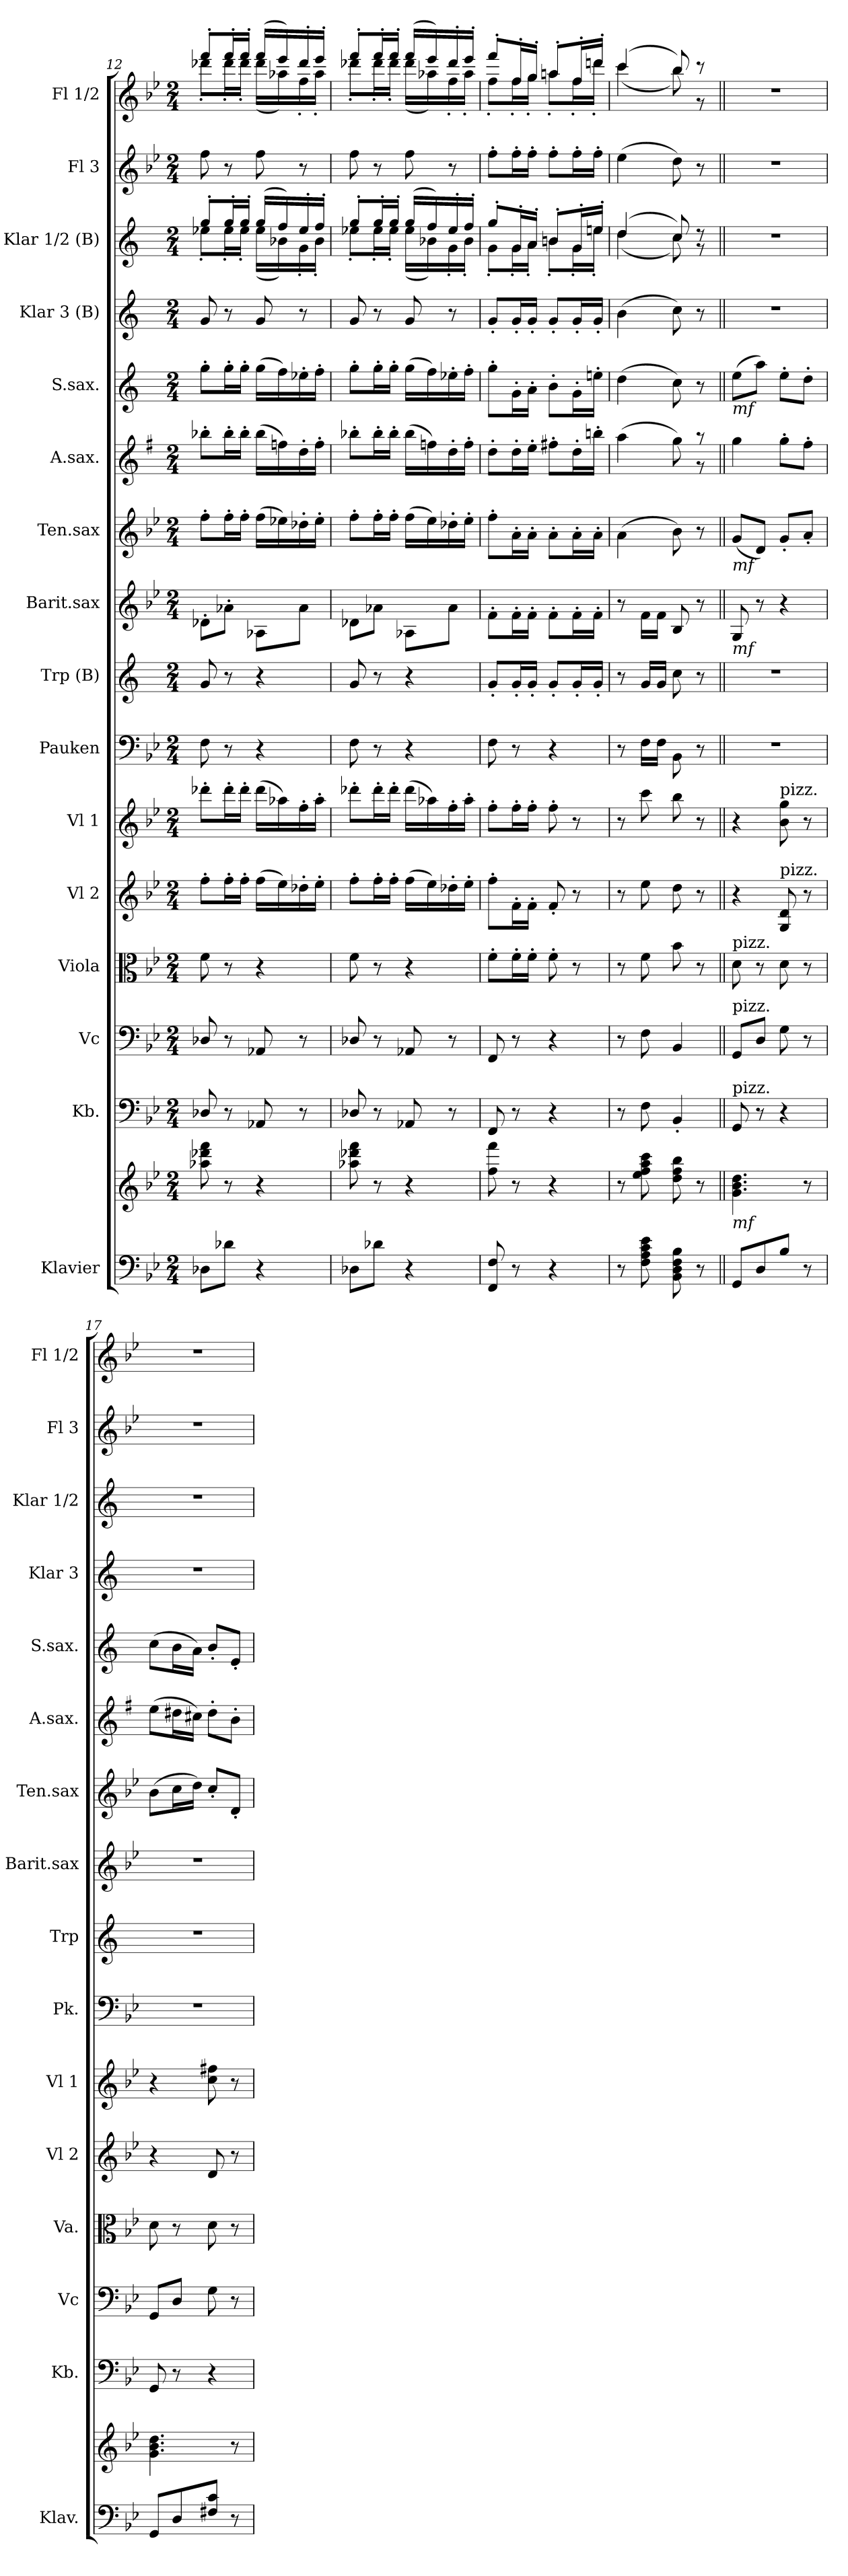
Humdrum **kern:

**kern	**kern	**kern	**kern	**kern	**kern	**kern	**kern	**kern	**kern	**kern	**kern	**kern	**kern	**kern	**kern	**kern
*part16	*part16	*part15	*part14	*part13	*part12	*part11	*part10	*part9	*part8	*part7	*part6	*part5	*part4	*part3	*part2	*part1
*staff17	*staff16	*staff15	*staff14	*staff13	*staff12	*staff11	*staff10	*staff9	*staff8	*staff7	*staff6	*staff5	*staff4	*staff3	*staff2	*staff1
*I"Klavier	*	*I"Kb.	*I"Vc	*I"Viola	*I"Vl 2	*I"Vl 1	*I"Pauken	*I"Trp (B)	*I"Barit.sax	*I"Ten.sax	*I"A.sax.	*I"S.sax.	*I"Klar 3 (B)	*I"Klar 1/2 (B)	*I"Fl 3	*I"Fl 1/2
*I'Klav.	*	*I'Kb.	*I'Vc	*I'Va.	*I'Vl 2	*I'Vl 1	*I'Pk.	*I'Trp	*I'Barit.sax	*I'Ten.sax	*I'A.sax.	*I'S.sax.	*I'Klar 3	*I'Klar 1/2	*I'Fl 3	*I'Fl 1/2
!!LO:PB:g=z
*clefF4	*clefG2	*clefF4	*clefF4	*clefC3	*clefG2	*clefG2	*clefF4	*clefG2	*clefG2	*clefG2	*clefG2	*clefG2	*clefG2	*clefG2	*clefG2	*clefG2
*	*	*ITrd7c12	*	*	*	*	*	*ITrd1c2	*ITrd12c21	*ITrd8c14	*ITrd5c9	*ITrd1c2	*ITrd1c2	*ITrd1c2	*	*
*k[b-e-]	*k[b-e-]	*k[b-e-]	*k[b-e-]	*k[b-e-]	*k[b-e-]	*k[b-e-]	*k[b-e-]	*k[b-e-]	*k[b-e-]	*k[b-e-]	*k[b-e-]	*k[b-e-]	*k[b-e-]	*k[b-e-]	*k[b-e-]	*k[b-e-]
*B-:	*B-:	*B-:	*B-:	*B-:	*B-:	*B-:	*B-:	*	*B-:	*	*B-:	*	*	*	*B-:	*B-:
*M2/4	*M2/4	*M2/4	*M2/4	*M2/4	*M2/4	*M2/4	*M2/4	*M2/4	*M2/4	*M2/4	*M2/4	*M2/4	*M2/4	*M2/4	*M2/4	*M2/4
=12	=12	=12	=12	=12	=12	=12	=12	=12	=12	=12	=12	=12	=12	=12	=12	=12
*	*	*	*	*	*	*	*	*	*	*	*	*	*	*^	*	*^
8D-X\L	8aa-X\ 8ddd-X\ 8fff\	8DD-X/	8D-X/	8f\	8ff'\L	8ddd-X'\L	8F\	8f/	8D-X'\L	8f'\L	8dd-X'\L	8ff'\L	8f/	8ff'/L	8dd-X'\L	8ff\	8fff'/L	8ddd-X'\L
8d-X\J	8r	8r	8r	8r	16ff'\L	16ddd-'\L	8r	8r	8A-X'\J	16f'\L	16dd-'\L	16ff'\L	8r	16ff'/L	16dd-'\L	8r	16fff'/L	16ddd-'\L
.	.	.	.	.	16ff'\JJ	16ddd-'\JJ	.	.	.	16f'\JJ	16dd-'\JJ	16ff'\JJ	.	16ff'/JJ	16dd-'\JJ	.	16fff'/JJ	16ddd-'\JJ
4r	4r	8AAA-X/	8AA-X/	4r	(16ff\LL	(16ddd-\LL	4r	4r	8AA-X\L	(16f\LL	(16dd-\LL	(16ff\LL	8f/	(16ff/LL	(16dd-\LL	8ff\	(16fff/LL	(16ddd-\LL
.	.	.	.	.	16ee-\)	16aa-X\)	.	.	.	16e-X\)	16a-X\)	16ee-\)	.	16ee-/)	16a-X\)	.	16eee-/)	16aa-X\)
.	.	8r	8r	.	16dd-X'\	16ff'\	.	.	8A-\J	16d-X'\	16f'\	16dd-X'\	8r	16dd-'/	16f'\	8r	16ddd-'/	16ff'\
.	.	.	.	.	16ee-'\JJ	16aa-'\JJ	.	.	.	16e-'\JJ	16a-'\JJ	16ee-'\JJ	.	16ee-'/JJ	16a-'\JJ	.	16eee-'/JJ	16aa-'\JJ
=13	=13	=13	=13	=13	=13	=13	=13	=13	=13	=13	=13	=13	=13	=13	=13	=13	=13	=13
8D-X\L	8aa-X\ 8ddd-X\ 8fff\	8DD-X/	8D-X/	8f\	8ff'\L	8ddd-X'\L	8F\	8f/	8D-X\L	8f'\L	8dd-X'\L	8ff'\L	8f/	8ff'/L	8dd-X'\L	8ff\	8fff'/L	8ddd-X'\L
8d-X\J	8r	8r	8r	8r	16ff'\L	16ddd-'\L	8r	8r	8A-X\J	16f'\L	16dd-'\L	16ff'\L	8r	16ff'/L	16dd-'\L	8r	16fff'/L	16ddd-'\L
.	.	.	.	.	16ff'\JJ	16ddd-'\JJ	.	.	.	16f'\JJ	16dd-'\JJ	16ff'\JJ	.	16ff'/JJ	16dd-'\JJ	.	16fff'/JJ	16ddd-'\JJ
4r	4r	8AAA-X/	8AA-X/	4r	(16ff\LL	(16ddd-\LL	4r	4r	8AA-X\L	(16f\LL	(16dd-\LL	(16ff\LL	8f/	(16ff/LL	(16dd-\LL	8ff\	(16fff/LL	(16ddd-\LL
.	.	.	.	.	16ee-\)	16aa-X\)	.	.	.	16e-\)	16a-X\)	16ee-\)	.	16ee-/)	16a-X\)	.	16eee-/)	16aa-X\)
.	.	8r	8r	.	16dd-X'\	16ff'\	.	.	8A-\J	16d-X'\	16f'\	16dd-X'\	8r	16dd-'/	16f'\	8r	16ddd-'/	16ff'\
.	.	.	.	.	16ee-'\JJ	16aa-'\JJ	.	.	.	16e-'\JJ	16a-'\JJ	16ee-'\JJ	.	16ee-'/JJ	16a-'\JJ	.	16eee-'/JJ	16aa-'\JJ
=14	=14	=14	=14	=14	=14	=14	=14	=14	=14	=14	=14	=14	=14	=14	=14	=14	=14	=14
8FF/ 8F/	8ff\ 8fff\	8FFF/	8FF/	8f'\L	8ff'\L	8ff'\L	8F\	8f'/L	8F'\L	8f'\L	8f'\L	8ff'\L	8f'/L	8ff'/L	8f'\L	8ff'\L	8fff'/L	8ff'\L
8r	8r	8r	8r	16f'\L	16f'\L	16ff'\L	8r	16f'/L	16F'\L	16A'\L	16f'\L	16f'\L	16f'/L	16f'/L	16f'\L	16ff'\L	16ff'/L	16ff'\L
.	.	.	.	16f'\JJ	16f'\JJ	16ff'\JJ	.	16f'/JJ	16F'\JJ	16A'\JJ	16g'\JJ	16g'\JJ	16f'/JJ	16g'/JJ	16g'\JJ	16ff'\JJ	16gg'/JJ	16gg'\JJ
4r	4r	4r	4r	8f'\	8f'/	8ff'\	4r	8f'/L	8F'\L	8A'\L	8an'\L	8a'\L	8f'/L	8an'/L	8a'\L	8ff'\L	8aan'/L	8aa'\L
.	.	.	.	8r	8r	8r	.	16f'/L	16F'\L	16A'\L	16f'\L	16f'\L	16f'/L	16f'/L	16f'\L	16ff'\L	16ff'/L	16ff'\L
.	.	.	.	.	.	.	.	16f'/JJ	16F'\JJ	16A'\JJ	16ddn'\JJ	16ddn'\JJ	16f'/JJ	16ddn'/JJ	16dd'\JJ	16ff'\JJ	16dddn'/JJ	16ddd'\JJ
=15	=15	=15	=15	=15	=15	=15	=15	=15	=15	=15	=15	=15	=15	=15	=15	=15	=15	=15
*	*	*	*	*	*	*	*	*	*	*	*^	*	*	*	*	*	*	*
8r	8r	8r	8r	8r	8r	8r	8r	8r	8r	(4A\	(4cc\	4.ryy	(4cc\	(4a\	(4cc/	(4cc\	(4ee-\	(4ccc/	(4ccc\
8F\ 8A\ 8c\ 8e-\	8ee-\ 8ff\ 8aa\ 8ccc\	8FF\	8F\	8f\	8ee-\	8ccc\	16F\LL	16f/LL	16F\LL	.	.	.	.	.	.	.	.	.	.
.	.	.	.	.	.	.	16F\JJ	16f/JJ	16F\JJ	.	.	.	.	.	.	.	.	.	.
8BB-\ 8D\ 8F\ 8B-\	8dd\ 8ff\ 8bb-\	4BBB-'/	4BB-/	8b-\	8dd\	8bb-\	8BB-\	8b-\	8BB-/	8B-\)	8b-\)	.	8b-\)	8b-\)	8b-/)	8b-\)	8dd\)	8bb-/)	8bb-\)
8r	8r	.	.	8r	8r	8r	8r	8r	8r	8r	8r	8r	8r	8r	8r	8r	8r	8r	8r
=16||	=16||	=16||	=16||	=16||	=16||	=16||	=16||	=16||	=16||	=16||	=16||	=16||	=16||	=16||	=16||	=16||	=16||	=16||	=16||
!	!	!	!	!	!	!	!	!	!	!	!	!	!	!	!	!	!	!LO:TX:a:B:t=A	!
!	!	!	!	!	!	!	!	!	!	!	!	!	!LO:TX:b:i:t=mf	!	!	!	!	!	!
!	!	!	!	!	!	!	!	!	!	!	!LO:TX:b:i:t=mf	!	!	!	!	!	!	!	!
!	!	!	!	!	!	!	!	!	!	!LO:TX:b:i:t=mf	!	!	!	!	!	!	!	!	!
!	!	!	!	!	!	!	!	!	!LO:TX:b:i:t=mf	!	!	!	!	!	!	!	!	!	!
!	!	!	!	!LO:TX:a:t=pizz.	!	!	!	!	!	!	!	!	!	!	!	!	!	!	!
!	!	!	!LO:TX:a:t=pizz.	!	!	!	!	!	!	!	!	!	!	!	!	!	!	!	!
!	!	!LO:TX:a:t=pizz.	!	!	!	!	!	!	!	!	!	!	!	!	!	!	!	!	!
!	!LO:TX:b:i:t=mf	!	!	!	!	!	!	!	!	!	!	!	!	!	!	!	!	!	!
*	*	*	*	*	*	*	*	*	*	*	*v	*v	*	*	*v	*v	*	*v	*v
8GG/L	4.g\ 4.b-\ 4.dd\	8GGG/	8GG/L	8d\	4r	4r	2r	2r	8GG/	(8G/L	4b-\	(8dd\L	2r	2r	2r	2r
8D/	.	8r	8D/J	8r	.	.	.	.	8r	8D/J)	.	8gg\J)	.	.	.	.
!	!	!	!	!	!	!LO:TX:a:t=pizz.	!	!	!	!	!	!	!	!	!	!
!	!	!	!	!	!LO:TX:a:t=pizz.	!	!	!	!	!	!	!	!	!	!	!
8B-/J	.	4r	8G\	8d\	8G/ 8d/	8b-\ 8gg\	.	.	4r	8G'/L	8b-'\L	8dd'\L	.	.	.	.
8r	8r	.	8r	8r	8r	8r	.	.	.	8A'/J	8a'\J	8cc'\J	.	.	.	.
=17	=17	=17	=17	=17	=17	=17	=17	=17	=17	=17	=17	=17	=17	=17	=17	=17
8GG/L	4.g\ 4.b-\ 4.dd\	8GGG/	8GG/L	8d\	4r	4r	2r	2r	2r	(8B-\L	(8g\L	(8b-\L	2r	2r	2r	2r
8D/	.	8r	8D/J	8r	.	.	.	.	.	16c\L	16f#X\L	16a\L	.	.	.	.
.	.	.	.	.	.	.	.	.	.	16d\JJ)	16en\JJ)	16g\JJ)	.	.	.	.
8F#X/ 8c/J	.	4r	8G\	8d\	8d/	8cc\ 8ff#X\	.	.	.	8c'/L	8f#'\L	8a'/L	.	.	.	.
8r	8r	.	8r	8r	8r	8r	.	.	.	8D'/J	8d'\J	8d'/J	.	.	.	.
=	=	=	=	=	=	=	=	=	=	=	=	=	=	=	=	=
*-	*-	*-	*-	*-	*-	*-	*-	*-	*-	*-	*-	*-	*-	*-	*-	*-
